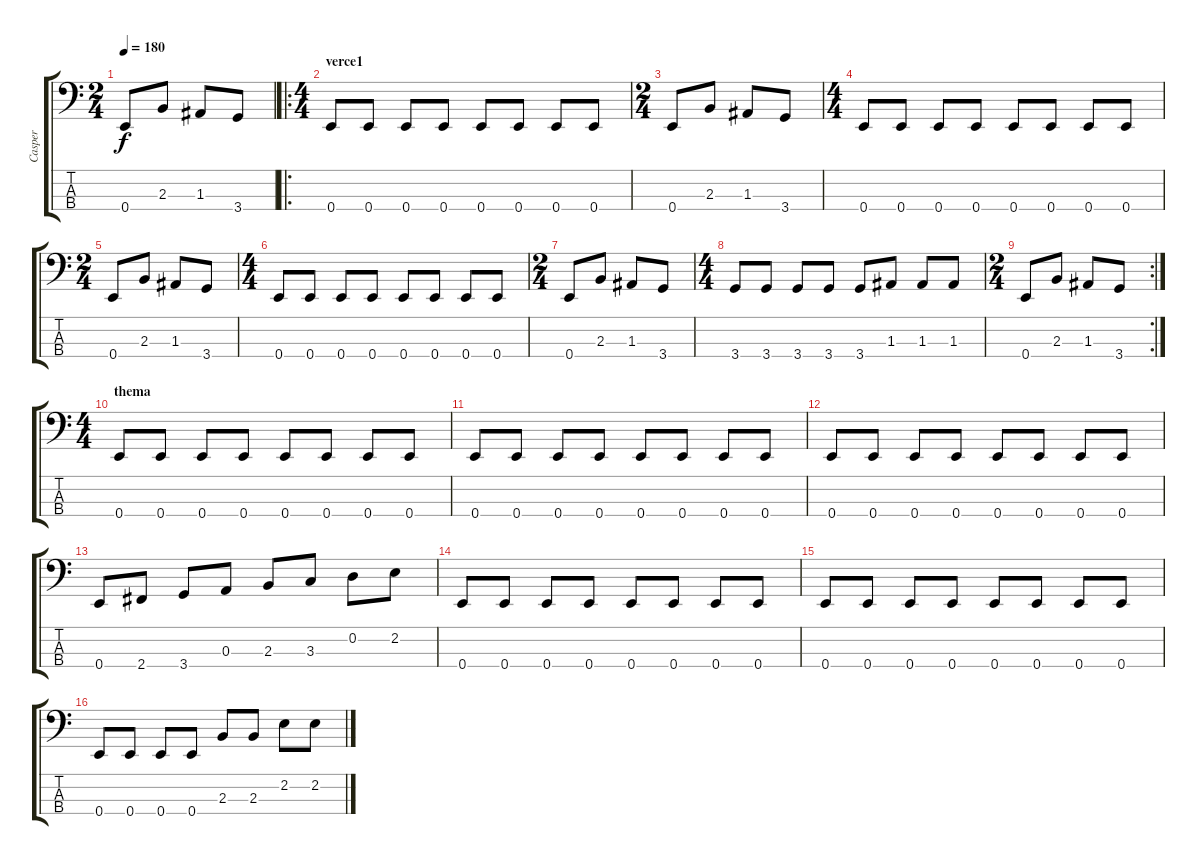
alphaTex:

\track ("Casper" "Casper") {instrument electricbasspick}
\staff {score tabs}
\tuning (G2 D2 A1 E1) {hide}
\ts (2 4)
\tempo 180
\clef f4
\ks c
0.4.8{dy f} 2.3.8 1.3.8 3.4.8 |
\ro
\ts (4 4)
\section ("" "verce1")
0.4.8 0.4.8 0.4.8 0.4.8 0.4.8 0.4.8 0.4.8 0.4.8 |
\ts (2 4)
0.4.8 2.3.8 1.3.8 3.4.8 |
\ts (4 4)
0.4.8 0.4.8 0.4.8 0.4.8 0.4.8 0.4.8 0.4.8 0.4.8 |
\ts (2 4)
0.4.8 2.3.8 1.3.8 3.4.8 |
\ts (4 4)
0.4.8 0.4.8 0.4.8 0.4.8 0.4.8 0.4.8 0.4.8 0.4.8 |
\ts (2 4)
0.4.8 2.3.8 1.3.8 3.4.8 |
\ts (4 4)
3.4.8 3.4.8 3.4.8 3.4.8 3.4.8 1.3.8 1.3.8 1.3.8 |
\rc 2
\ts (2 4)
0.4.8 2.3.8 1.3.8 3.4.8 |
\ts (4 4)
\section ("" "thema")
0.4.8 0.4.8 0.4.8 0.4.8 0.4.8 0.4.8 0.4.8 0.4.8 |
0.4.8 0.4.8 0.4.8 0.4.8 0.4.8 0.4.8 0.4.8 0.4.8 |
0.4.8 0.4.8 0.4.8 0.4.8 0.4.8 0.4.8 0.4.8 0.4.8 |
0.4.8 2.4.8 3.4.8 0.3.8 2.3.8 3.3.8 0.2.8 2.2.8 |
0.4.8 0.4.8 0.4.8 0.4.8 0.4.8 0.4.8 0.4.8 0.4.8 |
0.4.8 0.4.8 0.4.8 0.4.8 0.4.8 0.4.8 0.4.8 0.4.8 |
0.4.8 0.4.8 0.4.8 0.4.8 2.3.8 2.3.8 2.2.8 2.2.8
